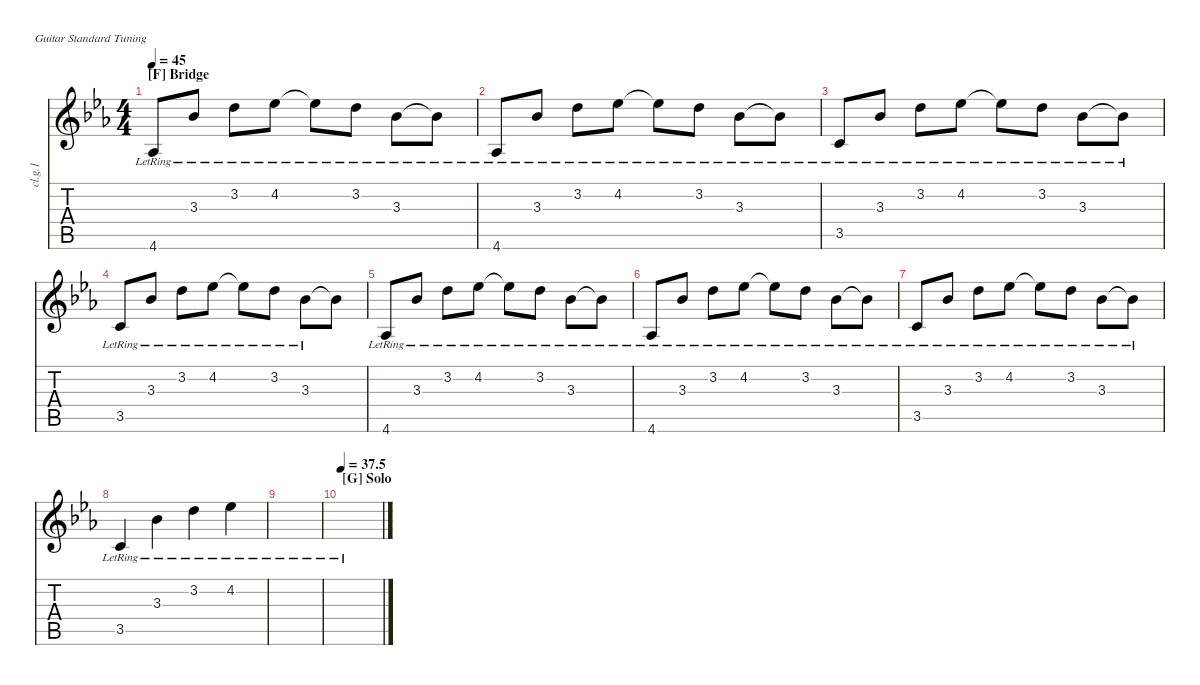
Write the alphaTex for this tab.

\defaultSystemsLayout 4
\hideDynamics
\bracketExtendMode nobrackets
\otherSystemsTrackNameOrientation horizontal
\track ("Clean Guitar 1" "cl.g.1") {instrument electricguitarclean}
\staff {score tabs}
\tuning (E4 B3 G3 D3 A2 E2)
\ts (4 4)
\section ("F" "Bridge")
\tempo 45
\clef g2
\ks cminor
4.6{lr}.8{dy mf} 3.3{lr}.8 3.2{lr}.8 4.2{lr}.8 4.2{lr t}.8 3.2{lr}.8 3.3{lr}.8 3.3{lr t}.8 |
4.6{lr}.8 3.3{lr}.8 3.2{lr}.8 4.2{lr}.8 4.2{lr t}.8 3.2{lr}.8 3.3{lr}.8 3.3{lr t}.8 |
3.5{lr}.8 3.3{lr}.8 3.2{lr}.8 4.2{lr}.8 4.2{lr t}.8 3.2{lr}.8 3.3{lr}.8 3.3{lr t}.8 |
3.5{lr}.8 3.3{lr}.8 3.2{lr}.8 4.2{lr}.8 4.2{lr t}.8 3.2{lr}.8 3.3{lr}.8 3.3{t}.8 |
4.6{lr}.8 3.3{lr}.8 3.2{lr}.8 4.2{lr}.8 4.2{lr t}.8 3.2{lr}.8 3.3{lr}.8 3.3{lr t}.8 |
4.6{lr}.8 3.3{lr}.8 3.2{lr}.8 4.2{lr}.8 4.2{lr t}.8 3.2{lr}.8 3.3{lr}.8 3.3{lr t}.8 |
3.5{lr}.8 3.3{lr}.8 3.2{lr}.8 4.2{lr}.8 4.2{lr t}.8 3.2{lr}.8 3.3{lr}.8 3.3{lr t}.8 |
3.5{lr}.4 3.3{lr}.4 3.2{lr}.4 4.2{lr}.4 |
|
\section ("G" "Solo")
\tempo
37.5
